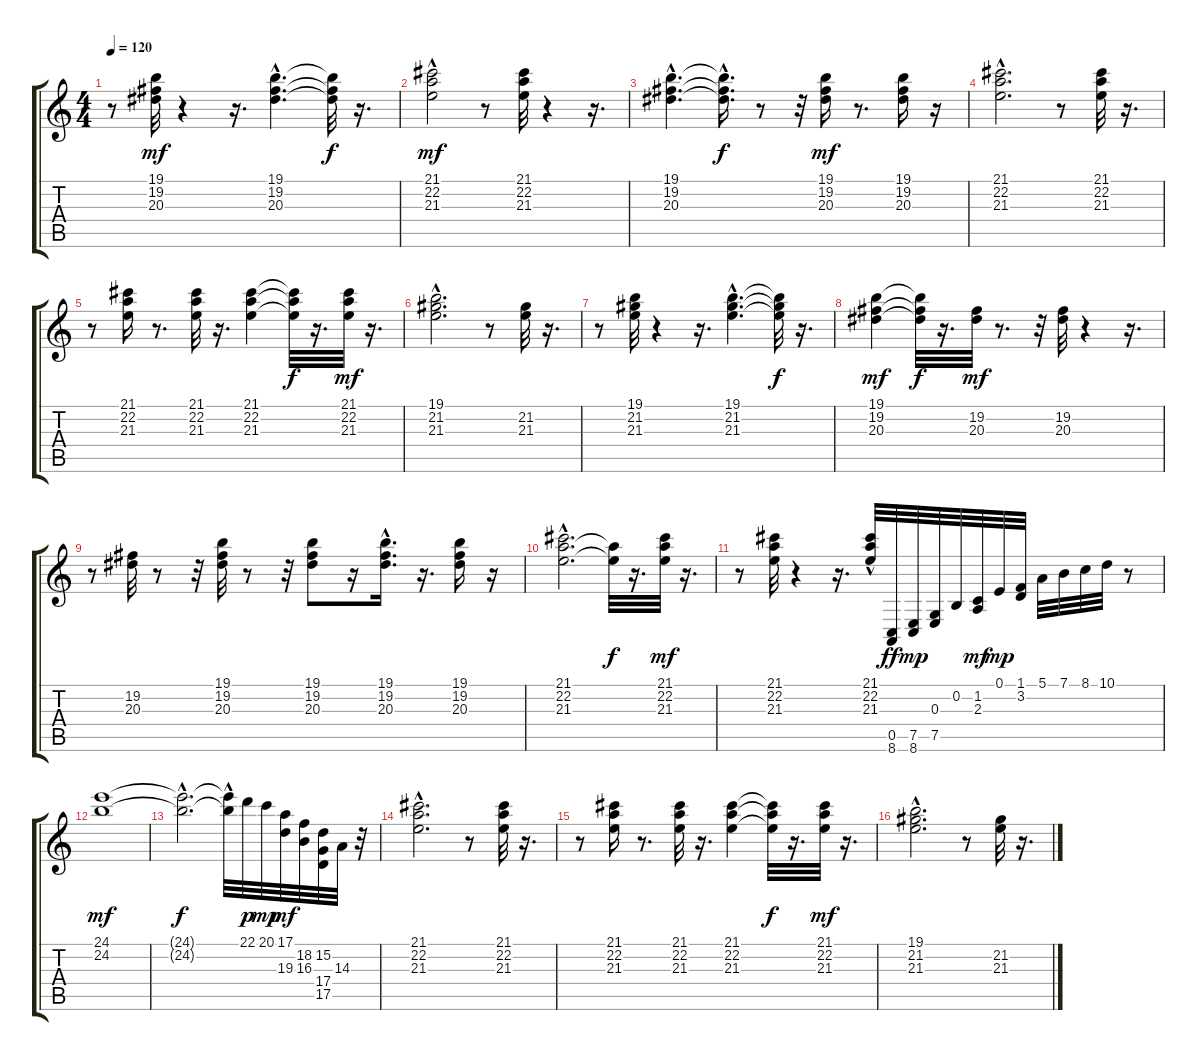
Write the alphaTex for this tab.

\track "" {instrument rockorgan}
\staff {score tabs}
\tuning (E4 B3 G3 D3 A2 E2) {hide}
\ts (4 4)
\tempo 120
\clef g2
\ks c
r.8{dy mf} (19.1 19.2 20.3).32 r.4 r.16{d} (19.1{hac} 19.2{hac} 20.3{hac}).4{d} (19.1{t} 19.2{t} 20.3{t}).32{dy f} r.16{d} |
(21.1{hac} 22.2{hac} 21.3).2{dy mf} r.8 (21.1 22.2 21.3).32 r.4 r.16{d} |
(19.1{hac} 19.2{hac} 20.3{hac}).4{d} (19.1{hac t} 19.2{t} 20.3{hac t}).16{d dy f} r.8 r.32 (19.1 19.2 20.3).16{dy mf} r.8{d} (19.1 19.2 20.3).16 r.16 |
(21.1{hac} 22.2{hac} 21.3{hac}).2{d} r.8 (21.1 22.2 21.3).32 r.16{d} |
r.8 (21.1 22.2 21.3).16 r.8{d} (21.1 22.2 21.3).32 r.16{d} (21.1 22.2 21.3).4 (21.1{t} 22.2{t} 21.3{t}).32{dy f} r.16{d} (21.1 22.2 21.3).32{dy mf} r.16{d} |
(19.1{hac} 21.2{hac} 21.3{hac}).2{d} r.8 (21.2 21.3).32 r.16{d} |
r.8 (19.1 21.2 21.3).32 r.4 r.16{d} (19.1{hac} 21.2{hac} 21.3{hac}).4{d} (19.1{t} 21.2{t} 21.3{t}).32{dy f} r.16{d} |
(19.1 19.2 20.3).4{dy mf} (19.1{t} 19.2{t} 20.3{t}).32{dy f} r.16{d} (19.2 20.3).32{dy mf} r.8{d} r.32 (19.2 20.3).32 r.4 r.16{d} |
r.8 (19.2 20.3).32 r.8 r.32 (19.1 19.2 20.3).32 r.8 r.32 (19.1 19.2 20.3).8 r.16 (19.1 19.2{hac} 20.3{hac}).16{d} r.16{d} (19.1 19.2 20.3).16 r.16 |
(21.1{hac} 22.2{hac} 21.3{hac}).2{d} (22.2{t} 21.3{t}).32{dy f} r.16{d} (21.1 22.2 21.3).32{dy mf} r.16{d} |
r.8 (21.1 22.2 21.3).32 r.4 r.16{d} (21.1{hac} 22.2{hac} 21.3{hac}).32 (0.5 8.6).32{dy ff} (7.5 8.6).32{dy mp} (0.3 7.5).32 0.2.32 (1.2 2.3).32{dy mf} 0.1.32{dy mp} (1.1 3.2).32 5.1.32 7.1.32 8.1.32 10.1.32 r.8 |
(24.1 24.2).1{dy mf} |
(24.1{hac t} 24.2{hac t}).2{d dy f} (24.1{t} 24.2{hac t}).32 22.1.32{dy p} 20.1.32{dy mp} (17.1 19.3).32{dy mf} (18.2 16.3).32 (15.2 17.4 17.5).32 14.3.32 r.32 |
(21.1{hac} 22.2{hac} 21.3{hac}).2{d} r.8 (21.1 22.2 21.3).32 r.16{d} |
r.8 (21.1 22.2 21.3).16 r.8{d} (21.1 22.2 21.3).32 r.16{d} (21.1 22.2 21.3).4 (21.1{t} 22.2{t} 21.3{t}).32{dy f} r.16{d} (21.1 22.2 21.3).32{dy mf} r.16{d} |
(19.1{hac} 21.2{hac} 21.3{hac}).2{d} r.8 (21.2 21.3).32 r.16{d}
